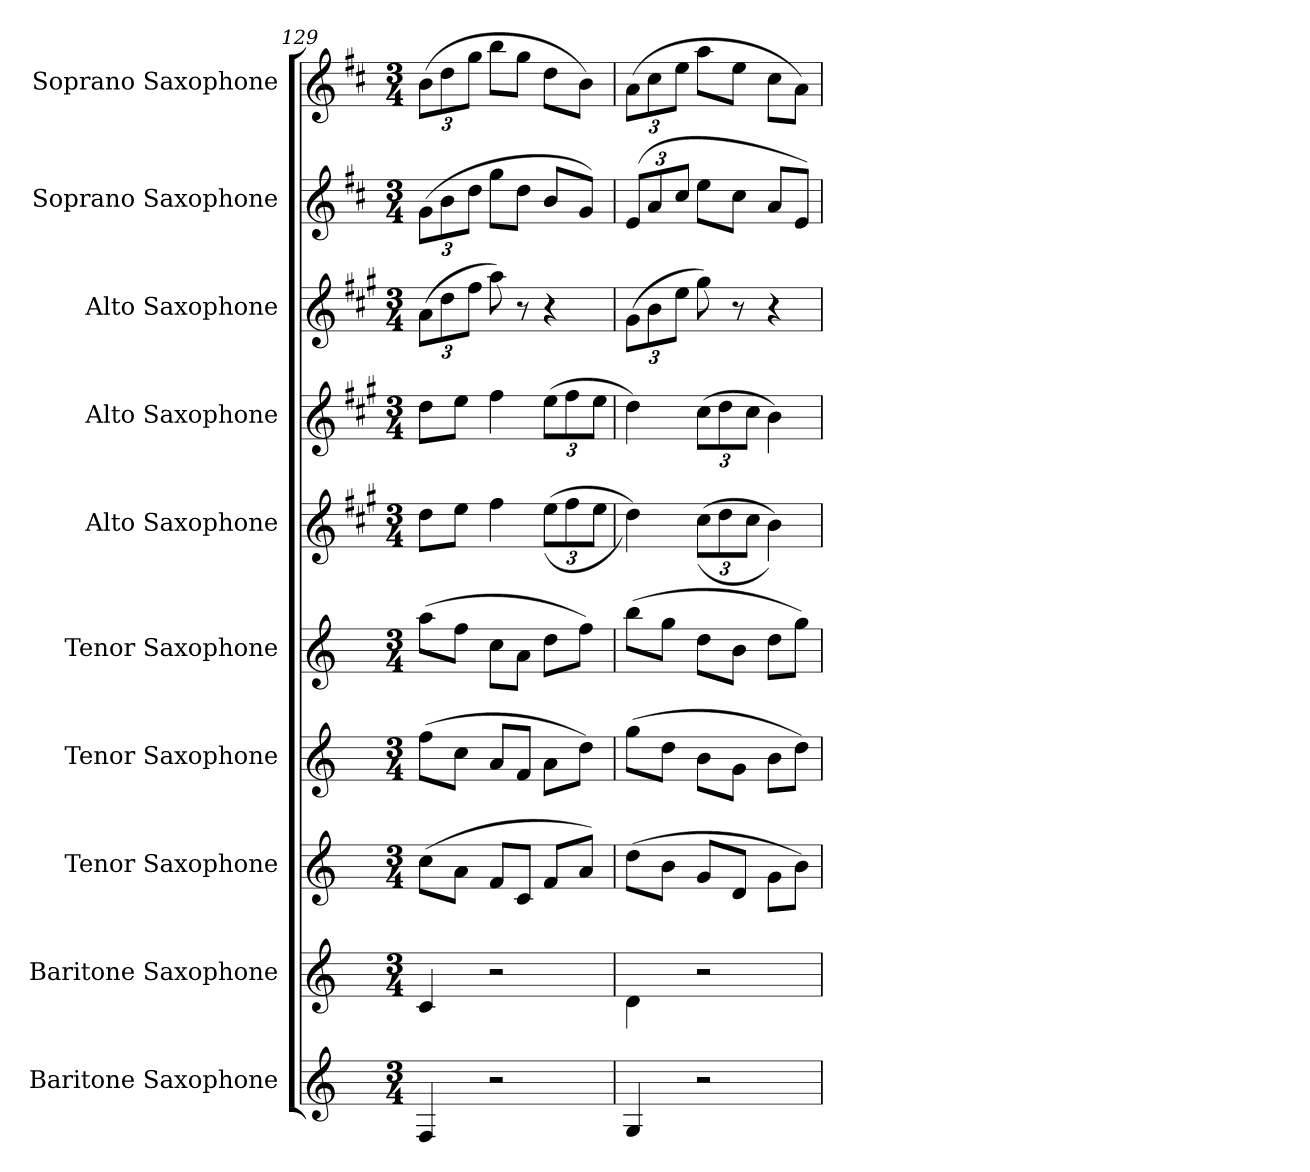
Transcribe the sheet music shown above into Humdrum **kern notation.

**kern	**kern	**kern	**kern	**kern	**kern	**kern	**kern	**kern	**kern
*part10	*part9	*part8	*part7	*part6	*part5	*part4	*part3	*part2	*part1
*staff10	*staff9	*staff8	*staff7	*staff6	*staff5	*staff4	*staff3	*staff2	*staff1
*I"Baritone Saxophone	*I"Baritone Saxophone	*I"Tenor Saxophone	*I"Tenor Saxophone	*I"Tenor Saxophone	*I"Alto Saxophone	*I"Alto Saxophone	*I"Alto Saxophone	*I"Soprano Saxophone	*I"Soprano Saxophone
*I'Bar. Sax.	*I'Bar. Sax.	*I'T. Sax.	*I'T. Sax.	*I'T. Sax.	*I'A. Sax.	*I'A. Sax.	*I'A. Sax.	*I'S. Sax.	*I'S. Sax.
*clefG2	*clefG2	*clefG2	*clefG2	*clefG2	*clefG2	*clefG2	*clefG2	*clefG2	*clefG2
*ITrd12c21	*ITrd12c21	*ITrd8c14	*ITrd8c14	*ITrd8c14	*ITrd5c9	*ITrd5c9	*ITrd5c9	*ITrd1c2	*ITrd1c2
*k[]	*k[]	*k[]	*k[]	*k[]	*k[]	*k[]	*k[]	*k[]	*k[]
*M3/4	*M3/4	*M3/4	*M3/4	*M3/4	*M3/4	*M3/4	*M3/4	*M3/4	*M3/4
*	*	*	*	*	*	*	*Xbrackettup	*Xbrackettup	*Xbrackettup
=129	=129	=129	=129	=129	=129	=129	=129	=129	=129
4FF/	4C/	(8c\L	(8f\L	(8a\L	8f\L	8f\L	(12c\L	(12f\L	(12a\L
.	.	.	.	.	.	.	12f\	12a\	12cc\
.	.	8A\J	8c\J	8f\J	8g\J	8g\J	.	.	.
.	.	.	.	.	.	.	12a\J	12cc\J	12ff\J
2r	2r	8F/L	8A/L	8c\L	4a\	4a\	8cc\)	8ff\L	8aa\L
.	.	8C/J	8F/J	8A\J	.	.	8r	8cc\J	8ff\J
*	*	*	*	*	*Xbrackettup	*Xbrackettup	*	*	*
.	.	8F/L	8A\L	8d\L	((12g\L	(12g\L	4r	8a/L	8cc\L
.	.	.	.	.	12a\	12a\	.	.	.
.	.	8A/J)	8d\J)	8f\J)	.	.	.	8f/J)	8a\J)
.	.	.	.	.	12g\J	12g\J	.	.	.
=130	=130	=130	=130	=130	=130	=130	=130	=130	=130
4GG/	4D\	(8d\L	(8g\L	(8b\L	4f\))	4f\)	(12B\L	(12d/L	(12g\L
.	.	.	.	.	.	.	12d\	12g/	12b\
.	.	8B\J	8d\J	8g\J	.	.	.	.	.
.	.	.	.	.	.	.	12g\J	12b/J	12dd\J
2r	2r	8G/L	8B\L	8d\L	((12e\L	(12e\L	8b\)	8dd\L	8gg\L
.	.	.	.	.	12f\	12f\	.	.	.
.	.	8D/J	8G\J	8B\J	.	.	8r	8b\J	8dd\J
.	.	.	.	.	12e\J	12e\J	.	.	.
.	.	8G\L	8B\L	8d\L	4d\))	4d\)	4r	8g/L	8b\L
.	.	8B\J)	8d\J)	8g\J)	.	.	.	8d/J)	8g\J)
=	=	=	=	=	=	=	=	=	=
*-	*-	*-	*-	*-	*-	*-	*-	*-	*-
